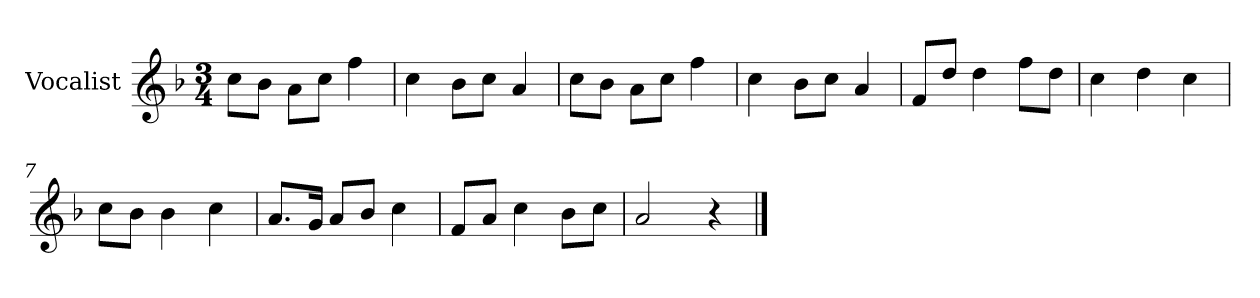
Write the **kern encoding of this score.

**kern
*part1
*staff1
*I"Vocalist
*k[b-]
*F:
*M3/4
=1
8ccL
8b-J
8aL
8ccJ
4ff
=2
4cc
8b-L
8ccJ
4a
=3
8ccL
8b-J
8aL
8ccJ
4ff
=4
4cc
8b-L
8ccJ
4a
=5
8fL
8ddJ
4dd
8ffL
8ddJ
=6
4cc
4dd
4cc
=7
8ccL
8b-J
4b-
4cc
=8
8.aL
16gJk
8aL
8b-J
4cc
=9
8fL
8aJ
4cc
8b-L
8ccJ
=10
2a
4r
==
*-
